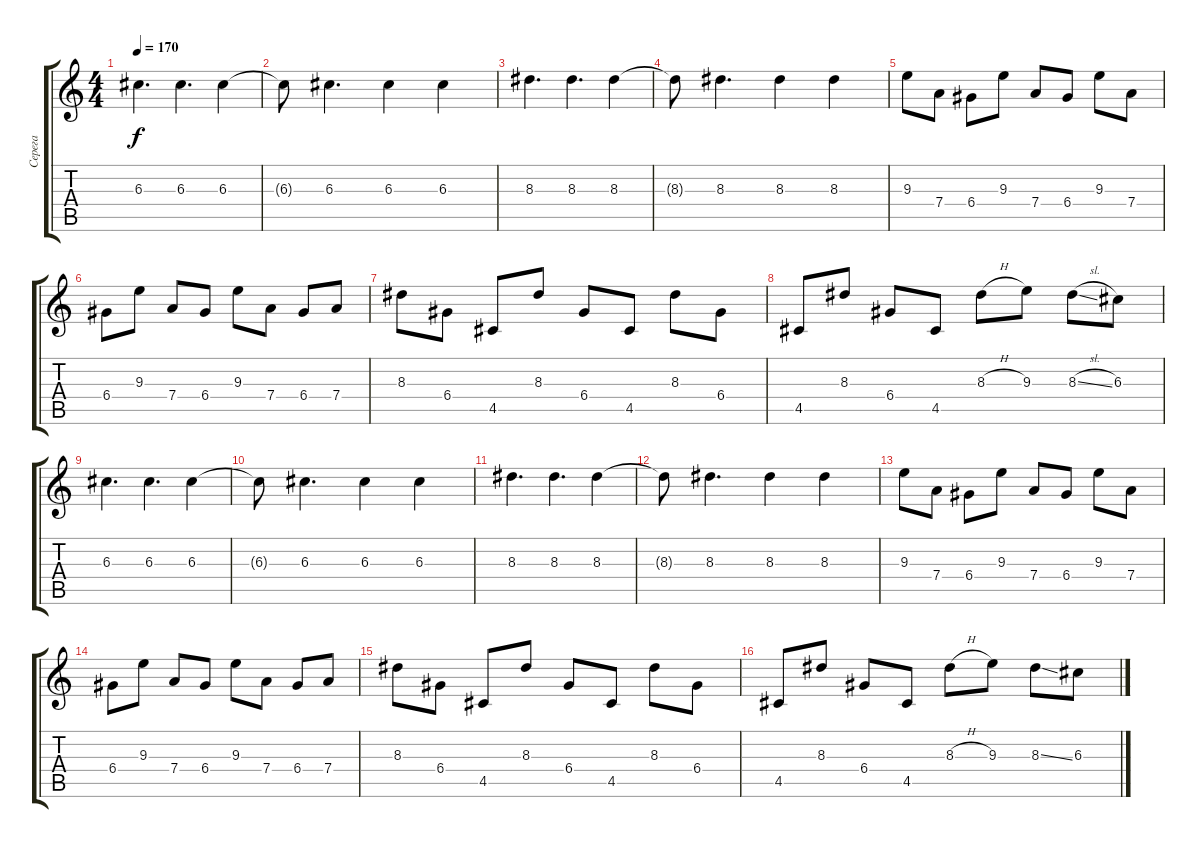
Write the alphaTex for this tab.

\track ("Серега" "Серега") {instrument distortionguitar}
\staff {score tabs}
\tuning (E4 B3 G3 D3 A2 E2) {hide}
\ts (4 4)
\tempo 170
\clef g2
\ks c
6.3.4{d dy f} 6.3.4{d} 6.3.4 |
6.3{t}.8 6.3.4{d} 6.3.4 6.3.4 |
8.3.4{d} 8.3.4{d} 8.3.4 |
8.3{t}.8 8.3.4{d} 8.3.4 8.3.4 |
9.3.8 7.4.8 6.4.8 9.3.8 7.4.8 6.4.8 9.3.8 7.4.8 |
6.4.8 9.3.8 7.4.8 6.4.8 9.3.8 7.4.8 6.4.8 7.4.8 |
8.3.8 6.4.8 4.5.8 8.3.8 6.4.8 4.5.8 8.3.8 6.4.8 |
4.5.8 8.3.8 6.4.8 4.5.8 8.3{h}.8 9.3.8 8.3{sl}.8 6.3.8 |
6.3.4{d} 6.3.4{d} 6.3.4 |
6.3{t}.8 6.3.4{d} 6.3.4 6.3.4 |
8.3.4{d} 8.3.4{d} 8.3.4 |
8.3{t}.8 8.3.4{d} 8.3.4 8.3.4 |
9.3.8 7.4.8 6.4.8 9.3.8 7.4.8 6.4.8 9.3.8 7.4.8 |
6.4.8 9.3.8 7.4.8 6.4.8 9.3.8 7.4.8 6.4.8 7.4.8 |
8.3.8 6.4.8 4.5.8 8.3.8 6.4.8 4.5.8 8.3.8 6.4.8 |
4.5.8 8.3.8 6.4.8 4.5.8 8.3{h}.8 9.3.8 8.3{ss}.8 6.3.8
